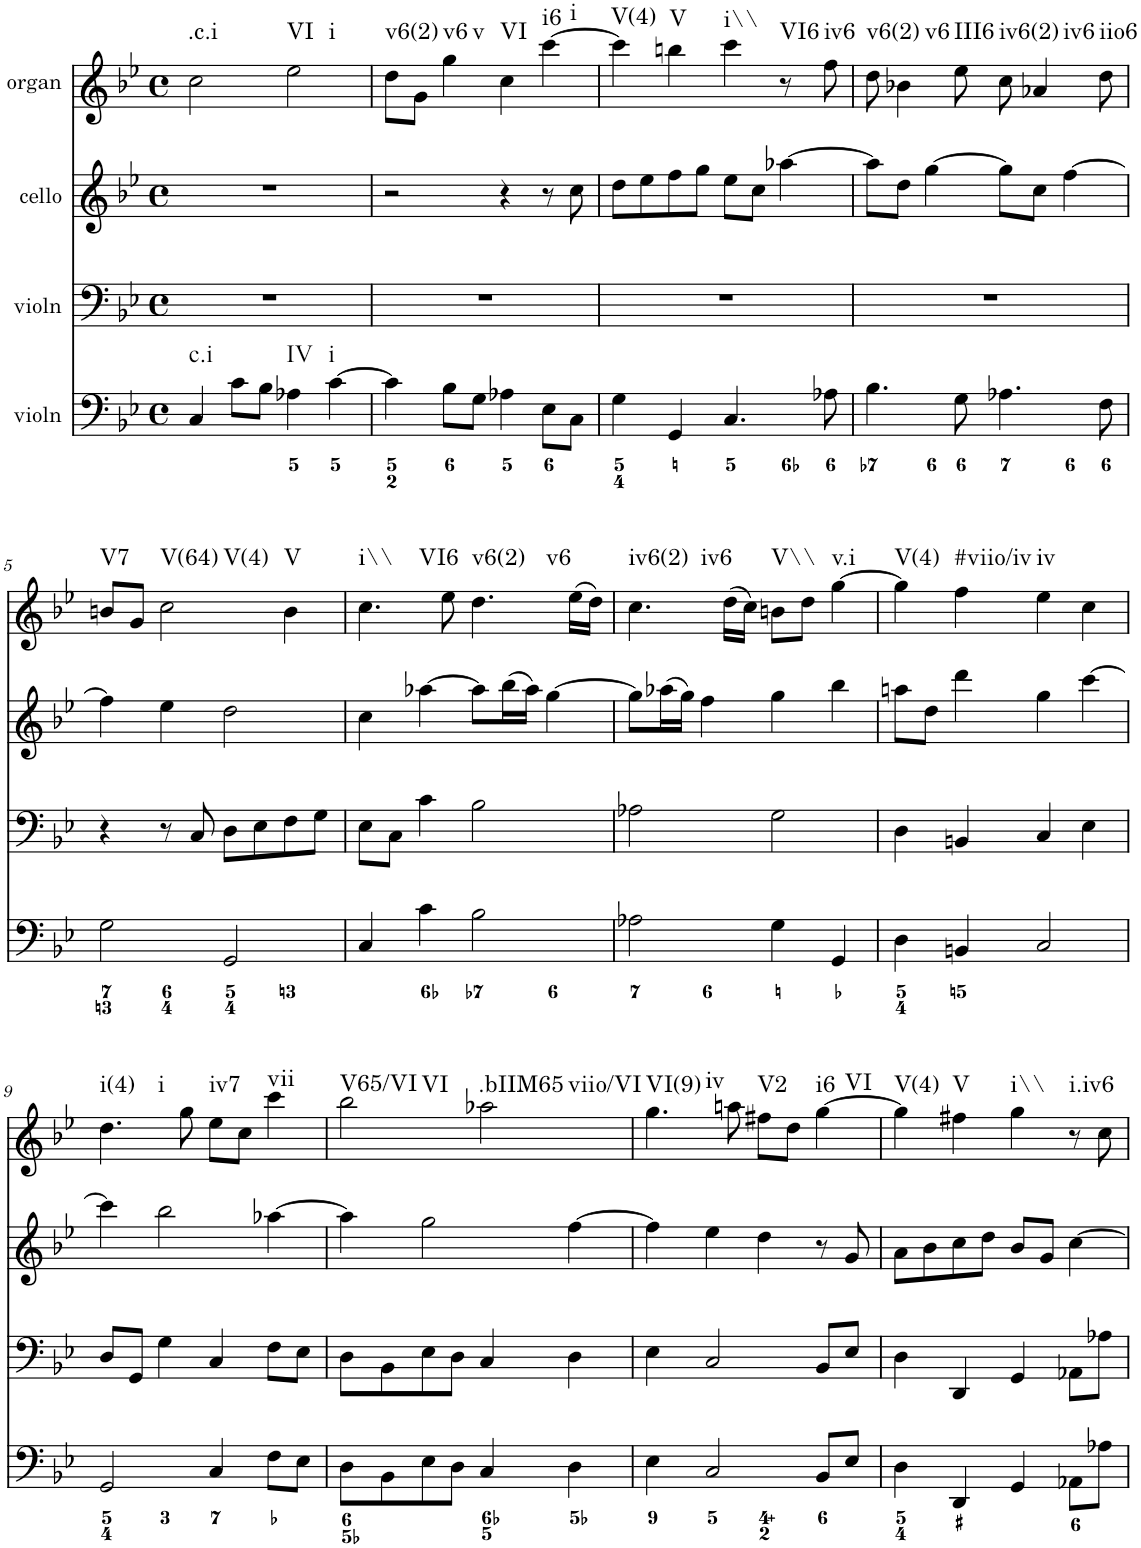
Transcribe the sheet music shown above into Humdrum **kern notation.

**kern	**kern	**kern	**kern	**harte
*part4	*part3	*part2	*part1	*part1
*staff4	*staff3	*staff2	*staff1	*
*I"violn	*I"violn	*I"cello	*I"organ	*
*clefF4	*clefF4	*clefG2	*clefG2	*
*k[b-e-]	*k[b-e-]	*k[b-e-]	*k[b-e-]	*
*g:	*g:	*g:	*g:	*
*M4/4	*M4/4	*M4/4	*M4/4	*
*met(c)	*met(c)	*met(c)	*met(c)	*
=1	=1	=1	=1	=1
!	!LO:TX:b:t=c.i	!	!	!
!	!LO:TX:b:t=IV	!	!	!
!	!LO:TX:b:t=i	!	!	!LO:H:kt=.c.i
4C/	1r	1r	2cc\	N
8c\L	.	.	.	.
8B-\J	.	.	.	.
!	!	!	!	!LO:H:n=1:kt=VI
!	!	!	!	!LO:H:n=2:kt=i
4A-X\	.	.	2ee-\	N N
[4c\	.	.	.	.
=2	=2	=2	=2	=2
!	!	!	!	!LO:H:kt=v6(2)
4c\]	1r	2r	8dd\L	N
.	.	.	8g\J	.
!	!	!	!	!LO:H:n=1:kt=v6
!	!	!	!	!LO:H:n=2:kt=v
8B-\L	.	.	4gg\	N N
8G\J	.	.	.	.
!	!	!	!	!LO:H:kt=VI
4A-X\	.	4r	4cc\	N
!	!	!	!	!LO:H:n=1:kt=i6
!	!	!	!	!LO:H:n=2:kt=i
8E-\L	.	8r	[4ccc\	N N
8C\J	.	8cc\	.	.
=3	=3	=3	=3	=3
!	!	!	!	!LO:H:kt=V(4)
4G\	1r	8dd\L	4ccc\]	N
.	.	8ee-\	.	.
!	!	!	!	!LO:H:kt=V
4GG/	.	8ff\	4bbn\	N
.	.	8gg\J	.	.
!	!	!	!	!LO:H:kt=i\\
4.C/	.	8ee-\L	4ccc\	N
.	.	8cc\J	.	.
!	!	!	!	!LO:H:kt=VI6
.	.	[4aa-X\	8r	N
!	!	!	!	!LO:H:kt=iv6
8A-X\	.	.	8ff\	N
=4	=4	=4	=4	=4
!	!	!	!	!LO:H:kt=v6(2)
4.B-\	1r	8aa-\L]	8dd\	N
!	!	!	!	!LO:H:kt=v6
.	.	8dd\J	4b-X\	N
.	.	[4gg\	.	.
!	!	!	!	!LO:H:kt=III6
8G\	.	.	8ee-\	N
!	!	!	!	!LO:H:kt=iv6(2)
4.A-X\	.	8gg\L]	8cc\	N
!	!	!	!	!LO:H:kt=iv6
.	.	8cc\J	4a-X/	N
.	.	[4ff\	.	.
!	!	!	!	!LO:H:kt=iio6
8F\	.	.	8dd\	N
!!LO:LB:g=z
=5	=5	=5	=5	=5
!	!	!	!	!LO:H:kt=V7
2G\	4r	4ff\]	8bn/L	N
.	.	.	8g/J	.
!	!	!	!	!LO:H:n=1:kt=V(64)
!	!	!	!	!LO:H:n=2:kt=V(4)
.	8r	4ee-\	2cc\	N N
.	8C/	.	.	.
2GG/	8D\L	2dd\	.	.
.	8E-\	.	.	.
!	!	!	!	!LO:H:kt=V
.	8F\	.	4b\	N
.	8G\J	.	.	.
=6	=6	=6	=6	=6
!	!	!	!	!LO:H:n=1:kt=i\\
!	!	!	!	!LO:H:n=2:kt=VI6
4C/	8E-\L	4cc\	4.cc\	N N
.	8C\J	.	.	.
4c\	4c\	[4aa-X\	.	.
.	.	.	8ee-\	.
!	!	!	!	!LO:H:n=1:kt=v6(2)
!	!	!	!	!LO:H:n=2:kt=v6
2B-\	2B-\	8aa-\L]	4.dd\	N N
.	.	(16bb-\L	.	.
.	.	16aa-\JJ)	.	.
.	.	[4gg\	.	.
.	.	.	(16ee-\LL	.
.	.	.	16dd\JJ)	.
=7	=7	=7	=7	=7
!	!	!	!	!LO:H:n=1:kt=iv6(2)
!	!	!	!	!LO:H:n=2:kt=iv6
2A-X\	2A-X\	8gg\L]	4.cc\	N N
.	.	(16aa-X\L	.	.
.	.	16gg\JJ)	.	.
.	.	4ff\	.	.
.	.	.	(16dd\LL	.
.	.	.	16cc\JJ)	.
!	!	!	!	!LO:H:kt=V\\
4G\	2G\	4gg\	8bn\L	N
.	.	.	8dd\J	.
!	!	!	!	!LO:H:kt=v.i
4GG/	.	4bb-\	[4gg\	N
=8	=8	=8	=8	=8
!	!	!	!	!LO:H:kt=V(4)
4D\	4D\	8aan\L	4gg\]	N
.	.	8dd\J	.	.
!	!	!	!	!LO:H:kt=#viio/iv
4BBn/	4BBn/	4ddd\	4ff\	N
!	!	!	!	!LO:H:kt=iv
2C/	4C/	4gg\	4ee-\	N
.	4E-\	[4ccc\	4cc\	.
!!LO:LB:g=z
=9	=9	=9	=9	=9
!	!	!	!	!LO:H:n=1:kt=i(4)
!	!	!	!	!LO:H:n=2:kt=i
2GG/	8D/L	4ccc\]	4.dd\	N N
.	8GG/J	.	.	.
.	4G\	2bb-\	.	.
.	.	.	8gg\	.
!	!	!	!	!LO:H:kt=iv7
4C/	4C/	.	8ee-\L	N
.	.	.	8cc\J	.
!	!	!	!	!LO:H:kt=vii
8F\L	8F\L	[4aa-X\	4ccc\	N
8E-\J	8E-\J	.	.	.
=10	=10	=10	=10	=10
!	!	!	!	!LO:H:n=1:kt=V65/VI
!	!	!	!	!LO:H:n=2:kt=VI
8D\L	8D\L	4aa-\]	2bb-\	N N
8BB-\	8BB-\	.	.	.
8E-\	8E-\	2gg\	.	.
8D\J	8D\J	.	.	.
!	!	!	!	!LO:H:n=1:kt=.bIIM65
!	!	!	!	!LO:H:n=2:kt=viio/VI
4C/	4C/	.	2aa-X\	N N
4D\	4D\	[4ff\	.	.
=11	=11	=11	=11	=11
!	!	!	!	!LO:H:n=1:kt=VI(9)
!	!	!	!	!LO:H:n=2:kt=iv
4E-\	4E-\	4ff\]	4.gg\	N N
2C/	2C/	4ee-\	.	.
.	.	.	8aan\	.
!	!	!	!	!LO:H:kt=V2
.	.	4dd\	8ff#X\L	N
.	.	.	8dd\J	.
!	!	!	!	!LO:H:n=1:kt=i6
!	!	!	!	!LO:H:n=2:kt=VI
8BB-/L	8BB-/L	8r	[4gg\	N N
8E-/J	8E-/J	8g/	.	.
=12	=12	=12	=12	=12
!	!	!	!	!LO:H:kt=V(4)
4D\	4D\	8a\L	4gg\]	N
.	.	8b-\	.	.
!	!	!	!	!LO:H:kt=V
4DD/	4DD/	8cc\	4ff#X\	N
.	.	8dd\J	.	.
!	!	!	!	!LO:H:kt=i\\
4GG/	4GG/	8b-/L	4gg\	N
.	.	8g/J	.	.
!	!	!	!	!LO:H:kt=i.iv6
8AA-X\L	8AA-X\L	[4cc\	8r	N
8A-X\J	8A-X\J	.	8cc\	.
=	=	=	=	=
*-	*-	*-	*-	*-
